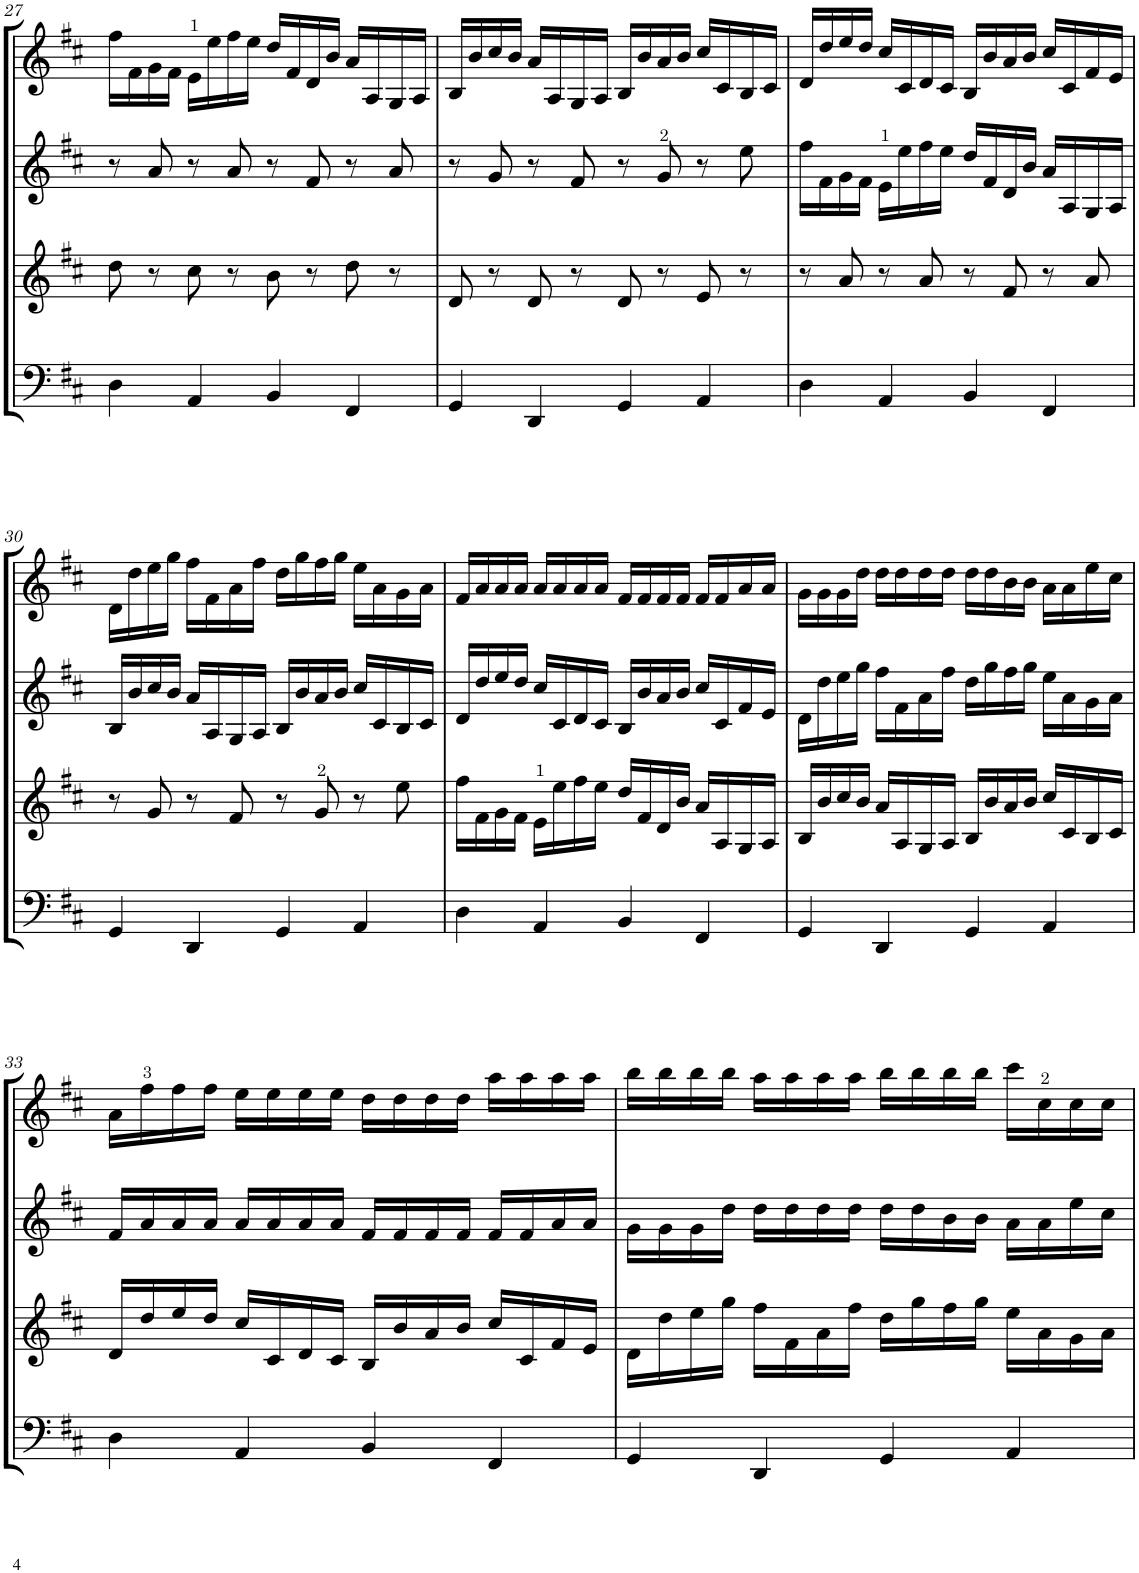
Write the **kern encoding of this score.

**kern	**kern	**kern	**kern
*part4	*part3	*part2	*part1
*staff4	*staff3	*staff2	*staff1
*I"Violoncello	*I"Viola	*I"Violin II	*I"Violin I
*I'Vc	*I'Vla	*I'Vln	*I'Vln
!!LO:PB:g=z
*clefF4	*clefG2	*clefG2	*clefG2
*k[f#c#]	*k[f#c#]	*k[f#c#]	*k[f#c#]
*M4/4	*M4/4	*M4/4	*M4/4
=27	=27	=27	=27
4D\	8dd\	8r	16ff#\LL
.	.	.	16f#\
.	8r	8a/	16g\
.	.	.	16f#\JJ
4AA/	8cc#\	8r	16e\LL
.	.	.	16ee\
.	8r	8a/	16ff#\
.	.	.	16ee\JJ
4BB/	8b\	8r	16dd/LL
.	.	.	16f#/
.	8r	8f#/	16d/
.	.	.	16b/JJ
4FF#/	8dd\	8r	16a/LL
.	.	.	16A/
.	8r	8a/	16G/
.	.	.	16A/JJ
=28	=28	=28	=28
4GG/	8d/	8r	16B/LL
.	.	.	16b/
.	8r	8g/	16cc#/
.	.	.	16b/JJ
4DD/	8d/	8r	16a/LL
.	.	.	16A/
.	8r	8f#/	16G/
.	.	.	16A/JJ
4GG/	8d/	8r	16B/LL
.	.	.	16b/
.	8r	8g/	16a/
.	.	.	16b/JJ
4AA/	8e/	8r	16cc#/LL
.	.	.	16c#/
.	8r	8ee\	16B/
.	.	.	16c#/JJ
=29	=29	=29	=29
4D\	8r	16ff#\LL	16d/LL
.	.	16f#\	16dd/
.	8a/	16g\	16ee/
.	.	16f#\JJ	16dd/JJ
4AA/	8r	16e\LL	16cc#/LL
.	.	16ee\	16c#/
.	8a/	16ff#\	16d/
.	.	16ee\JJ	16c#/JJ
4BB/	8r	16dd/LL	16B/LL
.	.	16f#/	16b/
.	8f#/	16d/	16a/
.	.	16b/JJ	16b/JJ
4FF#/	8r	16a/LL	16cc#/LL
.	.	16A/	16c#/
.	8a/	16G/	16f#/
.	.	16A/JJ	16e/JJ
!!LO:LB:g=z
=30	=30	=30	=30
4GG/	8r	16B/LL	16d\LL
.	.	16b/	16dd\
.	8g/	16cc#/	16ee\
.	.	16b/JJ	16gg\JJ
4DD/	8r	16a/LL	16ff#\LL
.	.	16A/	16f#\
.	8f#/	16G/	16a\
.	.	16A/JJ	16ff#\JJ
4GG/	8r	16B/LL	16dd\LL
.	.	16b/	16gg\
.	8g/	16a/	16ff#\
.	.	16b/JJ	16gg\JJ
4AA/	8r	16cc#/LL	16ee\LL
.	.	16c#/	16a\
.	8ee\	16B/	16g\
.	.	16c#/JJ	16a\JJ
=31	=31	=31	=31
4D\	16ff#\LL	16d/LL	16f#/LL
.	16f#\	16dd/	16a/
.	16g\	16ee/	16a/
.	16f#\JJ	16dd/JJ	16a/JJ
4AA/	16e\LL	16cc#/LL	16a/LL
.	16ee\	16c#/	16a/
.	16ff#\	16d/	16a/
.	16ee\JJ	16c#/JJ	16a/JJ
4BB/	16dd/LL	16B/LL	16f#/LL
.	16f#/	16b/	16f#/
.	16d/	16a/	16f#/
.	16b/JJ	16b/JJ	16f#/JJ
4FF#/	16a/LL	16cc#/LL	16f#/LL
.	16A/	16c#/	16f#/
.	16G/	16f#/	16a/
.	16A/JJ	16e/JJ	16a/JJ
=32	=32	=32	=32
4GG/	16B/LL	16d\LL	16g\LL
.	16b/	16dd\	16g\
.	16cc#/	16ee\	16g\
.	16b/JJ	16gg\JJ	16dd\JJ
4DD/	16a/LL	16ff#\LL	16dd\LL
.	16A/	16f#\	16dd\
.	16G/	16a\	16dd\
.	16A/JJ	16ff#\JJ	16dd\JJ
4GG/	16B/LL	16dd\LL	16dd\LL
.	16b/	16gg\	16dd\
.	16a/	16ff#\	16b\
.	16b/JJ	16gg\JJ	16b\JJ
4AA/	16cc#/LL	16ee\LL	16a\LL
.	16c#/	16a\	16a\
.	16B/	16g\	16ee\
.	16c#/JJ	16a\JJ	16cc#\JJ
!!LO:LB:g=z
=33	=33	=33	=33
4D\	16d/LL	16f#/LL	16a\LL
.	16dd/	16a/	16ff#\
.	16ee/	16a/	16ff#\
.	16dd/JJ	16a/JJ	16ff#\JJ
4AA/	16cc#/LL	16a/LL	16ee\LL
.	16c#/	16a/	16ee\
.	16d/	16a/	16ee\
.	16c#/JJ	16a/JJ	16ee\JJ
4BB/	16B/LL	16f#/LL	16dd\LL
.	16b/	16f#/	16dd\
.	16a/	16f#/	16dd\
.	16b/JJ	16f#/JJ	16dd\JJ
4FF#/	16cc#/LL	16f#/LL	16aa\LL
.	16c#/	16f#/	16aa\
.	16f#/	16a/	16aa\
.	16e/JJ	16a/JJ	16aa\JJ
=34	=34	=34	=34
4GG/	16d\LL	16g\LL	16bb\LL
.	16dd\	16g\	16bb\
.	16ee\	16g\	16bb\
.	16gg\JJ	16dd\JJ	16bb\JJ
4DD/	16ff#\LL	16dd\LL	16aa\LL
.	16f#\	16dd\	16aa\
.	16a\	16dd\	16aa\
.	16ff#\JJ	16dd\JJ	16aa\JJ
4GG/	16dd\LL	16dd\LL	16bb\LL
.	16gg\	16dd\	16bb\
.	16ff#\	16b\	16bb\
.	16gg\JJ	16b\JJ	16bb\JJ
4AA/	16ee\LL	16a\LL	16ccc#\LL
.	16a\	16a\	16cc#\
.	16g\	16ee\	16cc#\
.	16a\JJ	16cc#\JJ	16cc#\JJ
=	=	=	=
*-	*-	*-	*-
